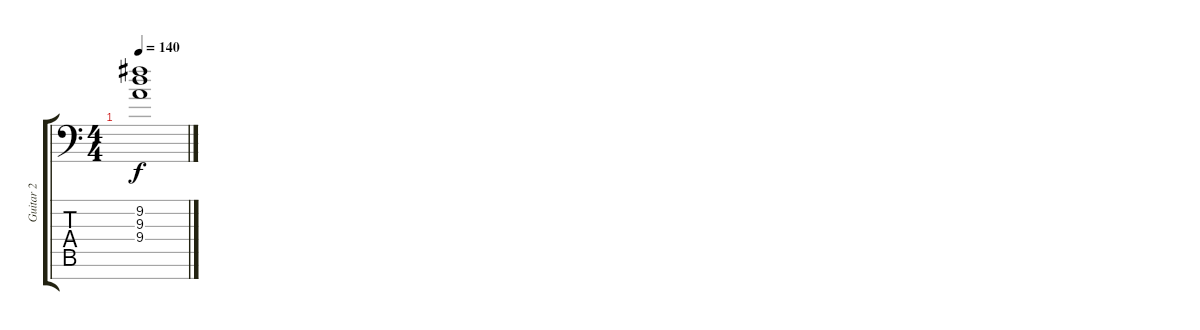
\track ("Guitar 2" "Guitar 2") {instrument distortionguitar}
\staff {score tabs}
\tuning (D4 A3 F3 C3 G2 D2 A1) {hide}
\ts (4 4)
\tempo 140
\clef f4
\ks c
(9.2{t} 9.3{t} 9.4{t}).1{dy f}
